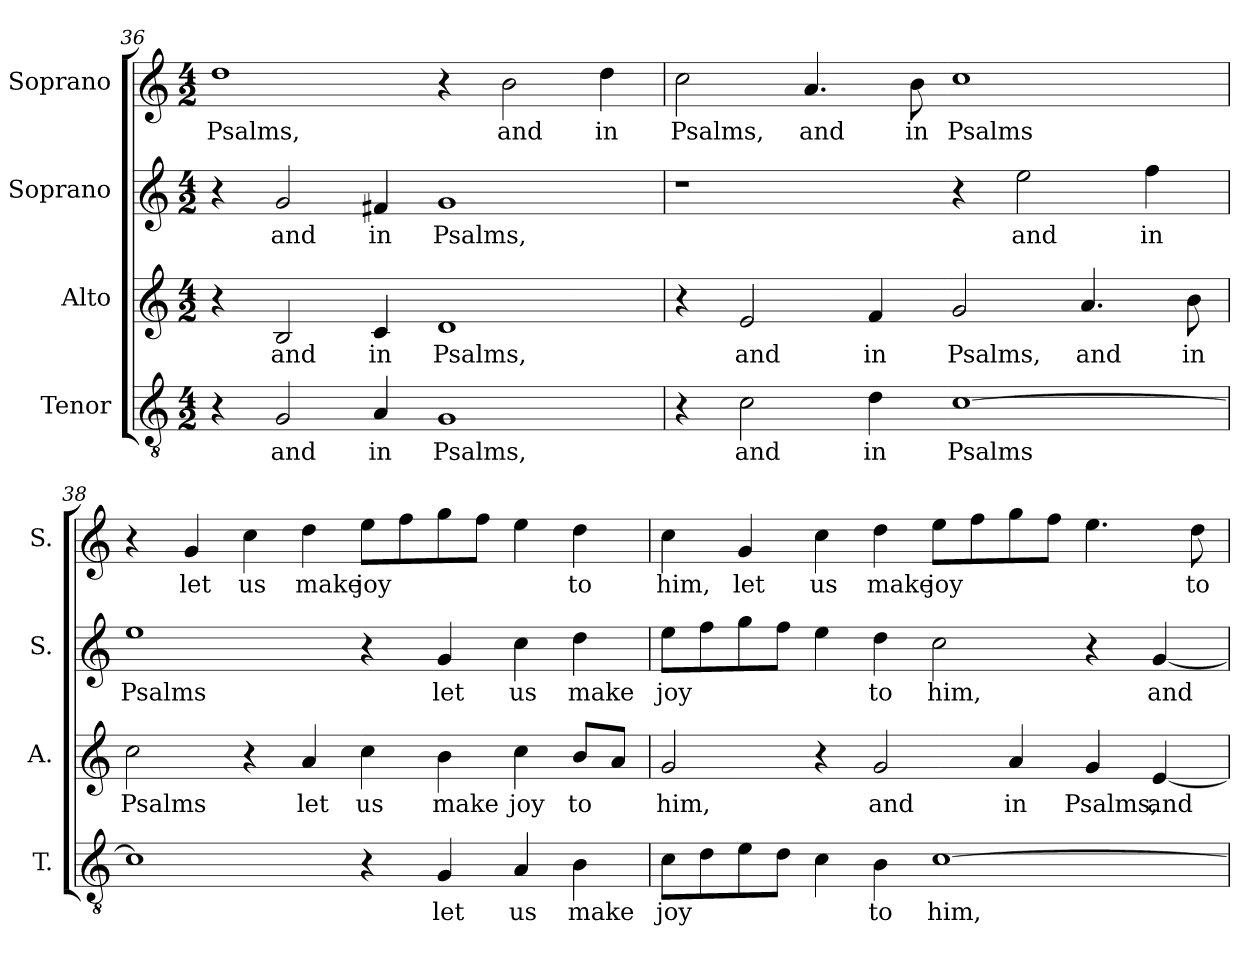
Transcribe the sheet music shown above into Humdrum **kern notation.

**kern	**text	**kern	**text	**kern	**text	**kern	**text
*part4	*part4	*part3	*part3	*part2	*part2	*part1	*part1
*staff4	*staff4	*staff3	*staff3	*staff2	*staff2	*staff1	*staff1
*I"Tenor	*	*I"Alto	*	*I"Soprano	*	*I"Soprano	*
*I'T.	*	*I'A.	*	*I'S.	*	*I'S.	*
*clefGv2	*	*clefG2	*	*clefG2	*	*clefG2	*
*ITrd7c12	*	*	*	*	*	*	*
*k[]	*	*k[]	*	*k[]	*	*k[]	*
*C:	*	*C:	*	*C:	*	*C:	*
*M4/2	*	*M4/2	*	*M4/2	*	*M4/2	*
=36	=36	=36	=36	=36	=36	=36	=36
!	!	!	!	!	!	!	!LO:LY:b:color=#000000
4r	.	4r	.	4r	.	1ddi	Psalms,
!	!LO:LY:b:color=#000000	!	!	!	!	!	!
!	!	!	!LO:LY:b:color=#000000	!	!	!	!
!	!	!	!	!	!LO:LY:b:color=#000000	!	!
2GGi/	and	2Bi/	and	2gi/	and	.	.
!	!LO:LY:b:color=#000000	!	!	!	!	!	!
!	!	!	!LO:LY:b:color=#000000	!	!	!	!
!	!	!	!	!	!LO:LY:b:color=#000000	!	!
4AAi/	in	4ci/	in	4f#Xi/	in	.	.
!	!LO:LY:b:color=#000000	!	!	!	!	!	!
!	!	!	!LO:LY:b:color=#000000	!	!	!	!
!	!	!	!	!	!LO:LY:b:color=#000000	!	!
1GGi	Psalms,	1di	Psalms,	1gi	Psalms,	4r	.
!	!	!	!	!	!	!	!LO:LY:b:color=#000000
.	.	.	.	.	.	2bi\	and
!	!	!	!	!	!	!	!LO:LY:b:color=#000000
.	.	.	.	.	.	4ddi\	in
=37	=37	=37	=37	=37	=37	=37	=37
!	!	!	!	!	!	!	!LO:LY:b:color=#000000
4r	.	4r	.	1r	.	2cci\	Psalms,
!	!LO:LY:b:color=#000000	!	!	!	!	!	!
!	!	!	!LO:LY:b:color=#000000	!	!	!	!
2Ci\	and	2ei/	and	.	.	.	.
!	!	!	!	!	!	!	!LO:LY:b:color=#000000
.	.	.	.	.	.	4.ai/	and
!	!LO:LY:b:color=#000000	!	!	!	!	!	!
!	!	!	!LO:LY:b:color=#000000	!	!	!	!
4Di\	in	4fi/	in	.	.	.	.
!	!	!	!	!	!	!	!LO:LY:b:color=#000000
.	.	.	.	.	.	8bi\	in
!	!LO:LY:b:color=#000000	!	!	!	!	!	!
!	!	!	!LO:LY:b:color=#000000	!	!	!	!
!	!	!	!	!	!	!	!LO:LY:b:color=#000000
[1Ci	Psalms	2gi/	Psalms,	4r	.	1cci	Psalms
!	!	!	!	!	!LO:LY:b:color=#000000	!	!
.	.	.	.	2eei\	and	.	.
!	!	!	!LO:LY:b:color=#000000	!	!	!	!
.	.	4.ai/	and	.	.	.	.
!	!	!	!	!	!LO:LY:b:color=#000000	!	!
.	.	.	.	4ffi\	in	.	.
!	!	!	!LO:LY:b:color=#000000	!	!	!	!
.	.	8bi\	in	.	.	.	.
!!LO:PB:g=z
=38	=38	=38	=38	=38	=38	=38	=38
!	!	!	!LO:LY:b:color=#000000	!	!	!	!
!	!	!	!	!	!LO:LY:b:color=#000000	!	!
1Ci]	.	2cci\	Psalms	1eei	Psalms	4r	.
!	!	!	!	!	!	!	!LO:LY:b:color=#000000
.	.	.	.	.	.	4gi/	let
!	!	!	!	!	!	!	!LO:LY:b:color=#000000
.	.	4r	.	.	.	4cci\	us
!	!	!	!LO:LY:b:color=#000000	!	!	!	!
!	!	!	!	!	!	!	!LO:LY:b:color=#000000
.	.	4ai/	let	.	.	4ddi\	make
!	!	!	!LO:LY:b:color=#000000	!	!	!	!
!	!	!	!	!	!	!	!LO:LY:b:color=#000000
4r	.	4cci\	us	4r	.	8eei\L	joy
.	.	.	.	.	.	8ffi\	.
!	!LO:LY:b:color=#000000	!	!	!	!	!	!
!	!	!	!LO:LY:b:color=#000000	!	!	!	!
!	!	!	!	!	!LO:LY:b:color=#000000	!	!
4GGi/	let	4bi\	make	4gi/	let	8ggi\	.
.	.	.	.	.	.	8ffi\J	.
!	!LO:LY:b:color=#000000	!	!	!	!	!	!
!	!	!	!LO:LY:b:color=#000000	!	!	!	!
!	!	!	!	!	!LO:LY:b:color=#000000	!	!
4AAi/	us	4cci\	joy	4cci\	us	4eei\	.
!	!LO:LY:b:color=#000000	!	!	!	!	!	!
!	!	!	!LO:LY:b:color=#000000	!	!	!	!
!	!	!	!	!	!LO:LY:b:color=#000000	!	!
!	!	!	!	!	!	!	!LO:LY:b:color=#000000
4BBi\	make	8bi/L	to	4ddi\	make	4ddi\	to
.	.	8ai/J	.	.	.	.	.
=39	=39	=39	=39	=39	=39	=39	=39
!	!LO:LY:b:color=#000000	!	!	!	!	!	!
!	!	!	!LO:LY:b:color=#000000	!	!	!	!
!	!	!	!	!	!LO:LY:b:color=#000000	!	!
!	!	!	!	!	!	!	!LO:LY:b:color=#000000
8Ci\L	joy	2gi/	him,	8eei\L	joy	4cci\	him,
8Di\	.	.	.	8ffi\	.	.	.
!	!	!	!	!	!	!	!LO:LY:b:color=#000000
8Ei\	.	.	.	8ggi\	.	4gi/	let
8Di\J	.	.	.	8ffi\J	.	.	.
!	!	!	!	!	!	!	!LO:LY:b:color=#000000
4Ci\	.	4r	.	4eei\	.	4cci\	us
!	!LO:LY:b:color=#000000	!	!	!	!	!	!
!	!	!	!LO:LY:b:color=#000000	!	!	!	!
!	!	!	!	!	!LO:LY:b:color=#000000	!	!
!	!	!	!	!	!	!	!LO:LY:b:color=#000000
4BBi\	to	2gi/	and	4ddi\	to	4ddi\	make
!	!LO:LY:b:color=#000000	!	!	!	!	!	!
!	!	!	!	!	!LO:LY:b:color=#000000	!	!
!	!	!	!	!	!	!	!LO:LY:b:color=#000000
[1Ci	him,	.	.	2cci\	him,	8eei\L	joy
.	.	.	.	.	.	8ffi\	.
!	!	!	!LO:LY:b:color=#000000	!	!	!	!
.	.	4ai/	in	.	.	8ggi\	.
.	.	.	.	.	.	8ffi\J	.
!	!	!	!LO:LY:b:color=#000000	!	!	!	!
.	.	4gi/	Psalms,	4r	.	4.eei\	.
!	!	!	!LO:LY:b:color=#000000	!	!	!	!
!	!	!	!	!	!LO:LY:b:color=#000000	!	!
.	.	[4ei/	and	[4gi/	and	.	.
!	!	!	!	!	!	!	!LO:LY:b:color=#000000
.	.	.	.	.	.	8ddi\	to
=	=	=	=	=	=	=	=
*-	*-	*-	*-	*-	*-	*-	*-
